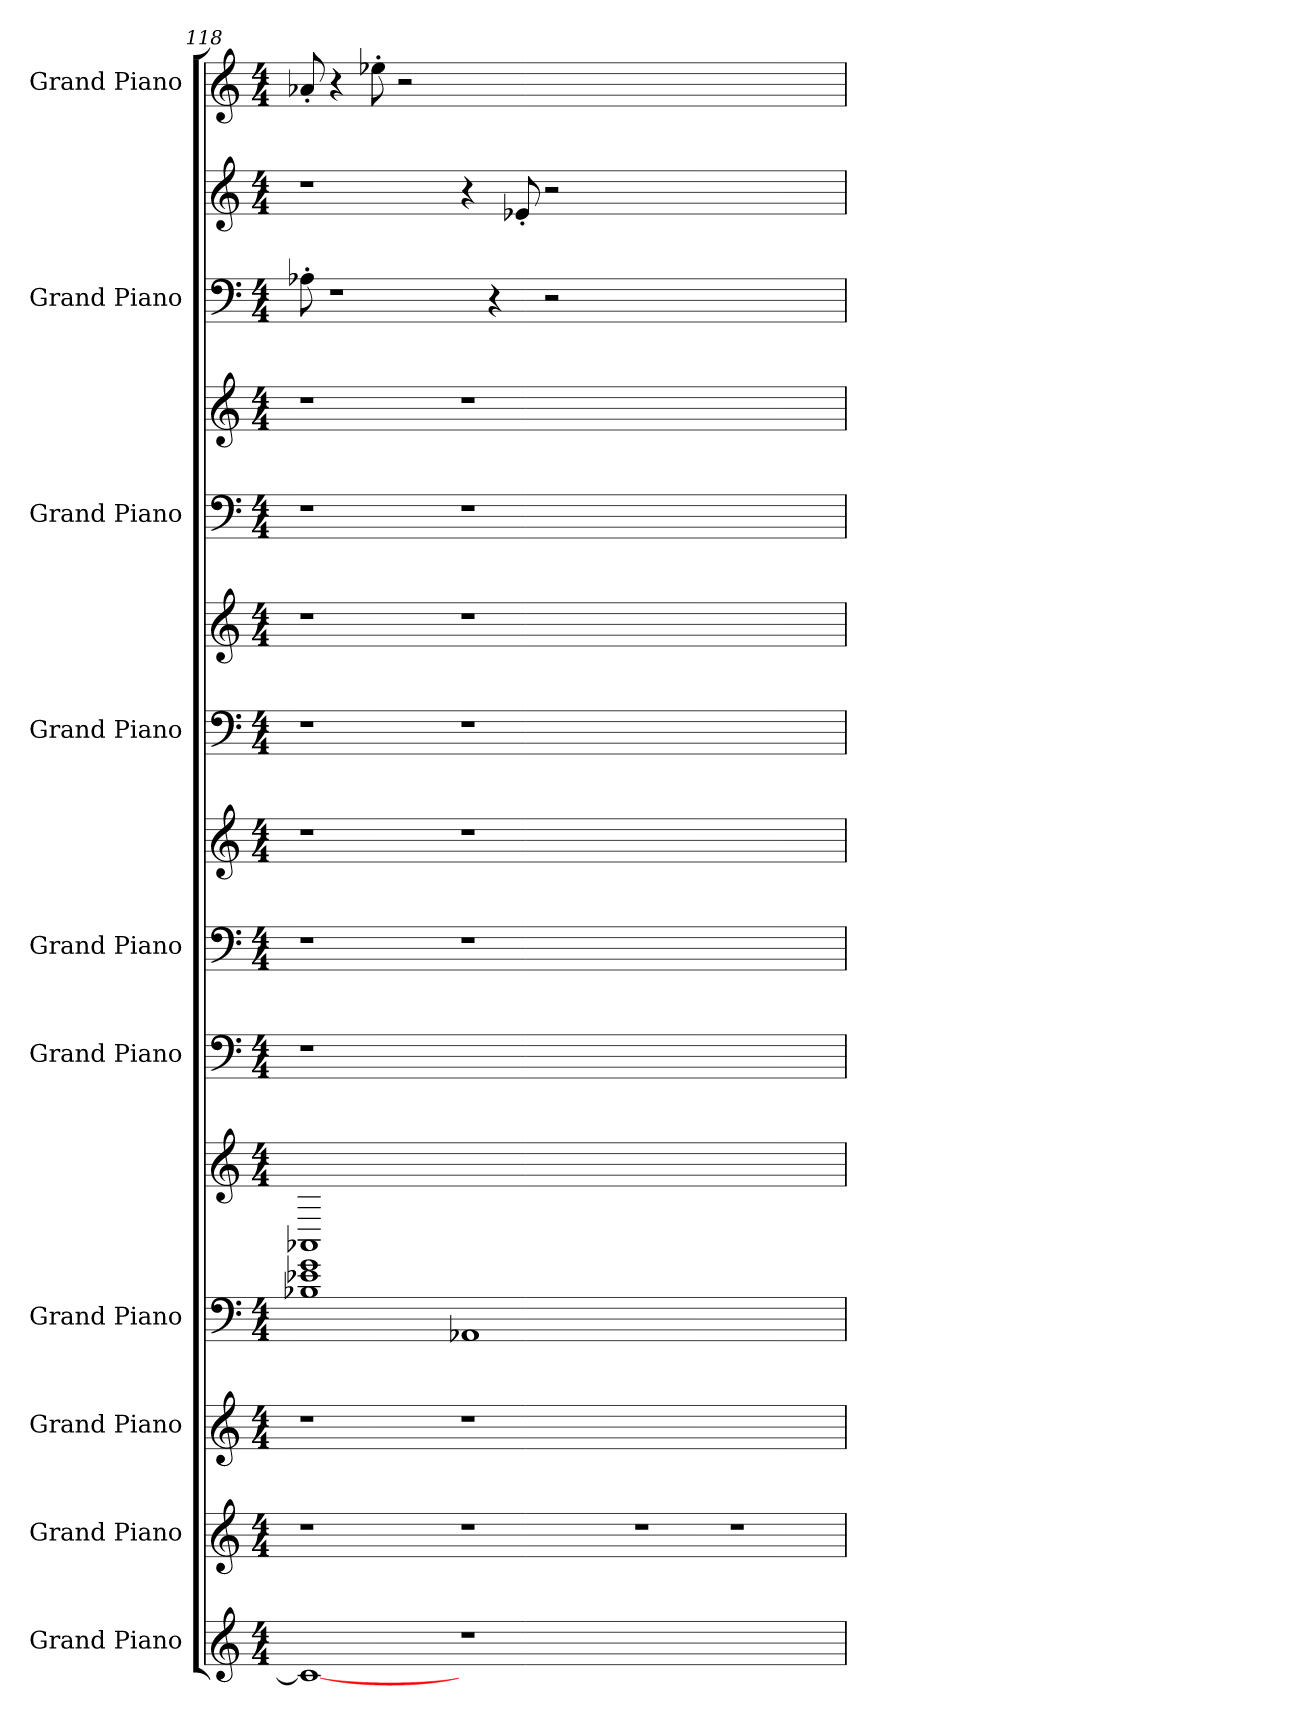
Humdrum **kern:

**kern	**kern	**kern	**kern	**kern	**kern	**kern	**kern	**kern	**kern	**kern	**kern	**kern	**kern	**kern
*part10	*part9	*part8	*part7	*part7	*part6	*part5	*part5	*part4	*part4	*part3	*part3	*part2	*part2	*part1
*staff15	*staff14	*staff13	*staff12	*staff11	*staff10	*staff9	*staff8	*staff7	*staff6	*staff5	*staff4	*staff3	*staff2	*staff1
*I"Grand Piano	*I"Grand Piano	*I"Grand Piano	*I"Grand Piano	*	*I"Grand Piano	*I"Grand Piano	*	*I"Grand Piano	*	*I"Grand Piano	*	*I"Grand Piano	*	*I"Grand Piano
*clefG2	*clefG2	*clefG2	*clefF4	*clefG2	*clefF4	*clefF4	*clefG2	*clefF4	*clefG2	*clefF4	*clefG2	*clefF4	*clefG2	*clefG2
*k[]	*k[]	*k[]	*k[]	*k[]	*k[]	*k[]	*k[]	*k[]	*k[]	*k[]	*k[]	*k[]	*k[]	*k[]
*C:	*C:	*C:	*C:	*C:	*C:	*C:	*C:	*C:	*C:	*C:	*C:	*C:	*C:	*C:
*M4/4	*M4/4	*M4/4	*M4/4	*M4/4	*M4/4	*M4/4	*M4/4	*M4/4	*M4/4	*M4/4	*M4/4	*M4/4	*M4/4	*M4/4
=118	=118	=118	=118	=118	=118	=118	=118	=118	=118	=118	=118	=118	=118	=118
1c_	1r	1r	1B-X 1e-X 1g	1AA-X	1r	1r	1r	1r	1r	1r	1r	8A-X'	1r	8a-X'
.	.	.	.	.	.	.	.	.	.	.	.	1r	.	4r
.	.	.	.	.	.	.	.	.	.	.	.	.	.	8ee-X'
.	.	.	.	.	.	.	.	.	.	.	.	.	.	2r
1r	1r	1r	1AA-X	0.ryy	0.ryy	1r	1r	1r	1r	1r	1r	.	4r	0.ryy
.	.	.	.	.	.	.	.	.	.	.	.	4r	.	.
.	.	.	.	.	.	.	.	.	.	.	.	.	8e-X'	.
.	.	.	.	.	.	.	.	.	.	.	.	2r	2r	.
.	.	.	.	.	.	.	.	.	.	.	.	0ryy	0ryy	.
0ryy	1r	0ryy	0ryy	.	.	0ryy	0ryy	0ryy	0ryy	0ryy	0ryy	.	.	.
.	1r	.	.	.	.	.	.	.	.	.	.	.	.	.
.	.	.	.	.	.	.	.	.	.	.	.	8ryy	8ryy	.
=	=	=	=	=	=	=	=	=	=	=	=	=	=	=
*-	*-	*-	*-	*-	*-	*-	*-	*-	*-	*-	*-	*-	*-	*-
